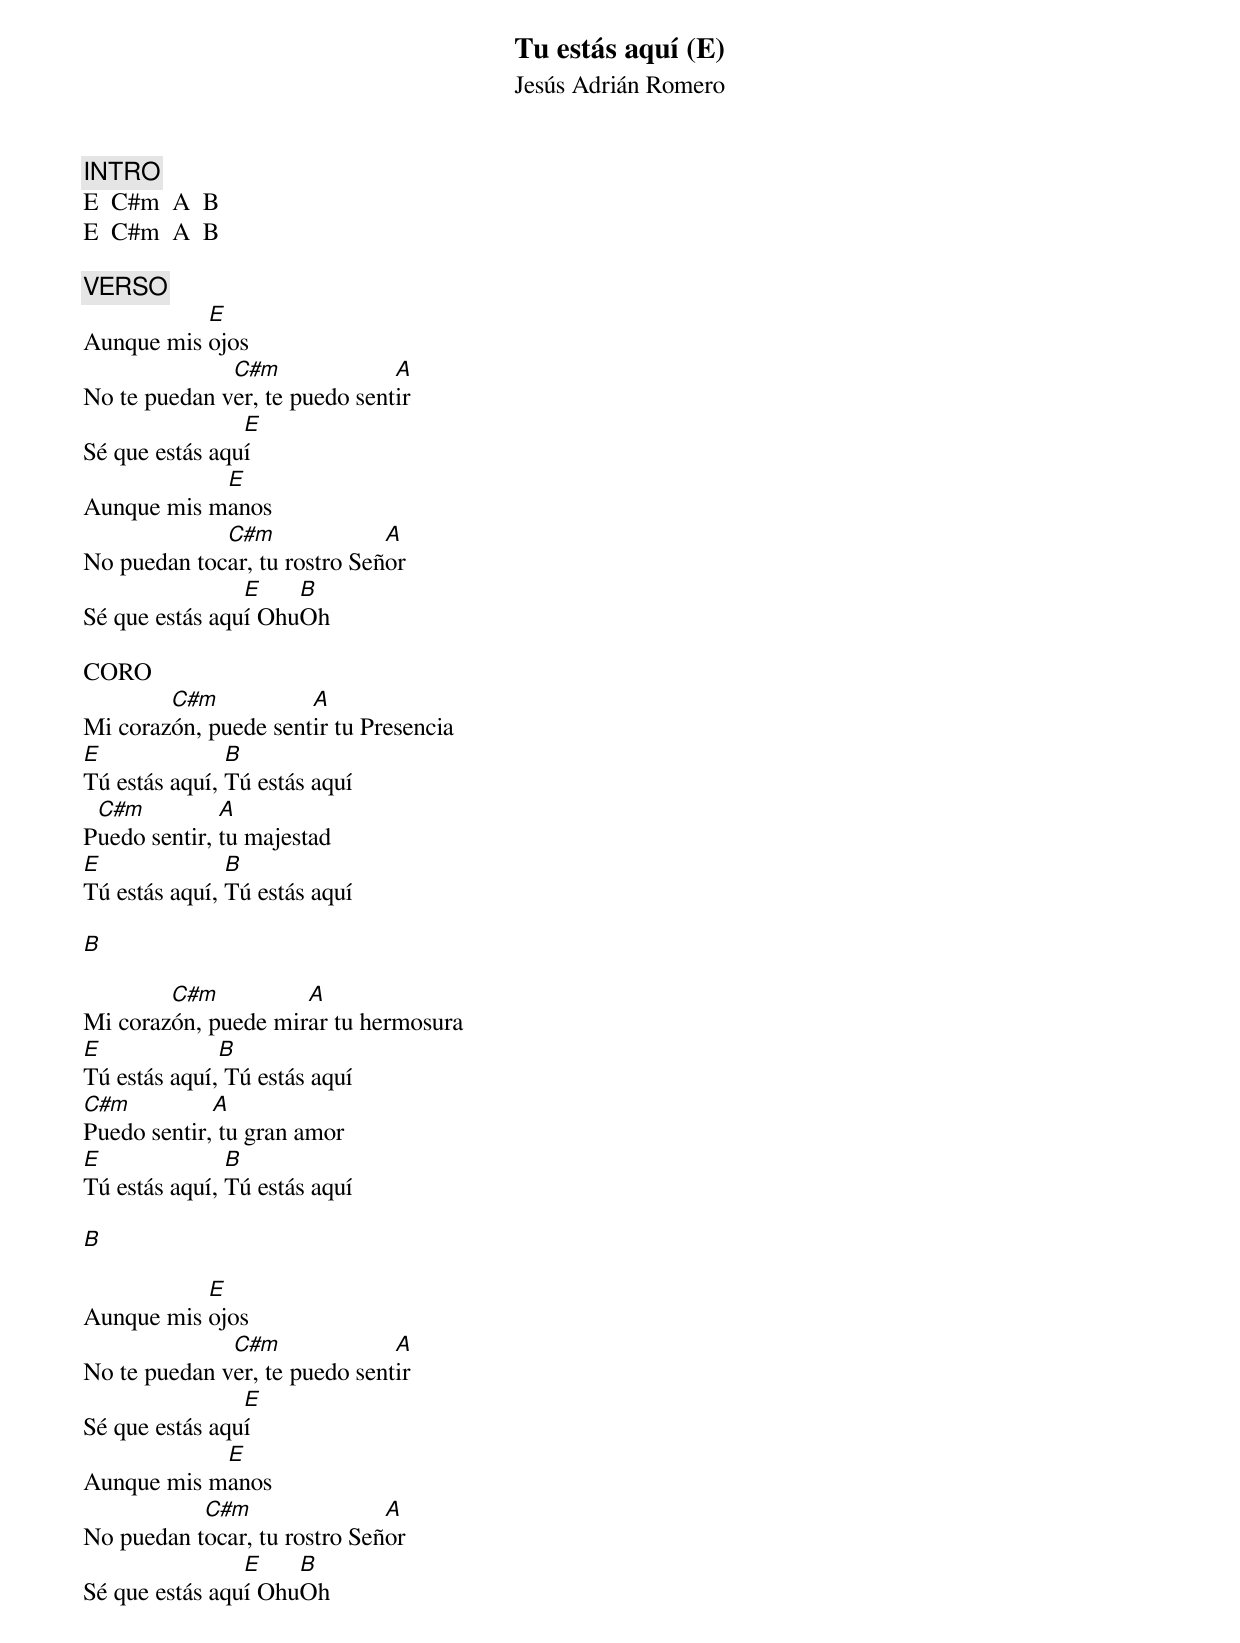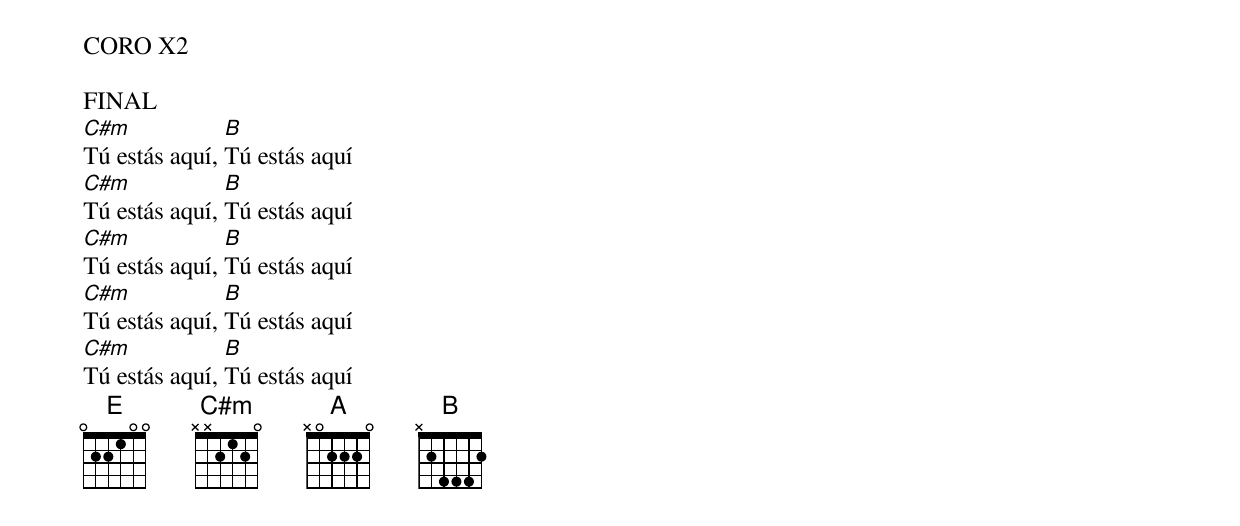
Tu estás aquí (E)
Jesús Adrián Romero

INTRO
E  C#m  A  B
E  C#m  A  B

VERSO
           E
Aunque mis ojos
              C#m              A
No te puedan ver, te puedo sentir
                E
Sé que estás aquí
            E
Aunque mis manos
             C#m              A
No puedan tocar, tu rostro Señor
                E    B
Sé que estás aquí OhuOh

CORO
        C#m           A
Mi corazón, puede sentir tu Presencia
E              B
Tú estás aquí, Tú estás aquí
 C#m          A
Puedo sentir, tu majestad
E              B
Tú estás aquí, Tú estás aquí

B

        C#m          A
Mi corazón, puede mirar tu hermosura
E             B
Tú estás aquí, Tú estás aquí
C#m          A
Puedo sentir, tu gran amor
E              B
Tú estás aquí, Tú estás aquí

B

           E
Aunque mis ojos
              C#m              A
No te puedan ver, te puedo sentir
                E
Sé que estás aquí
            E
Aunque mis manos
           C#m                A
No puedan tocar, tu rostro Señor
                E    B
Sé que estás aquí OhuOh

CORO X2

FINAL
C#m            B
Tú estás aquí, Tú estás aquí
C#m            B
Tú estás aquí, Tú estás aquí
C#m            B
Tú estás aquí, Tú estás aquí
C#m            B
Tú estás aquí, Tú estás aquí
C#m            B
Tú estás aquí, Tú estás aquí
